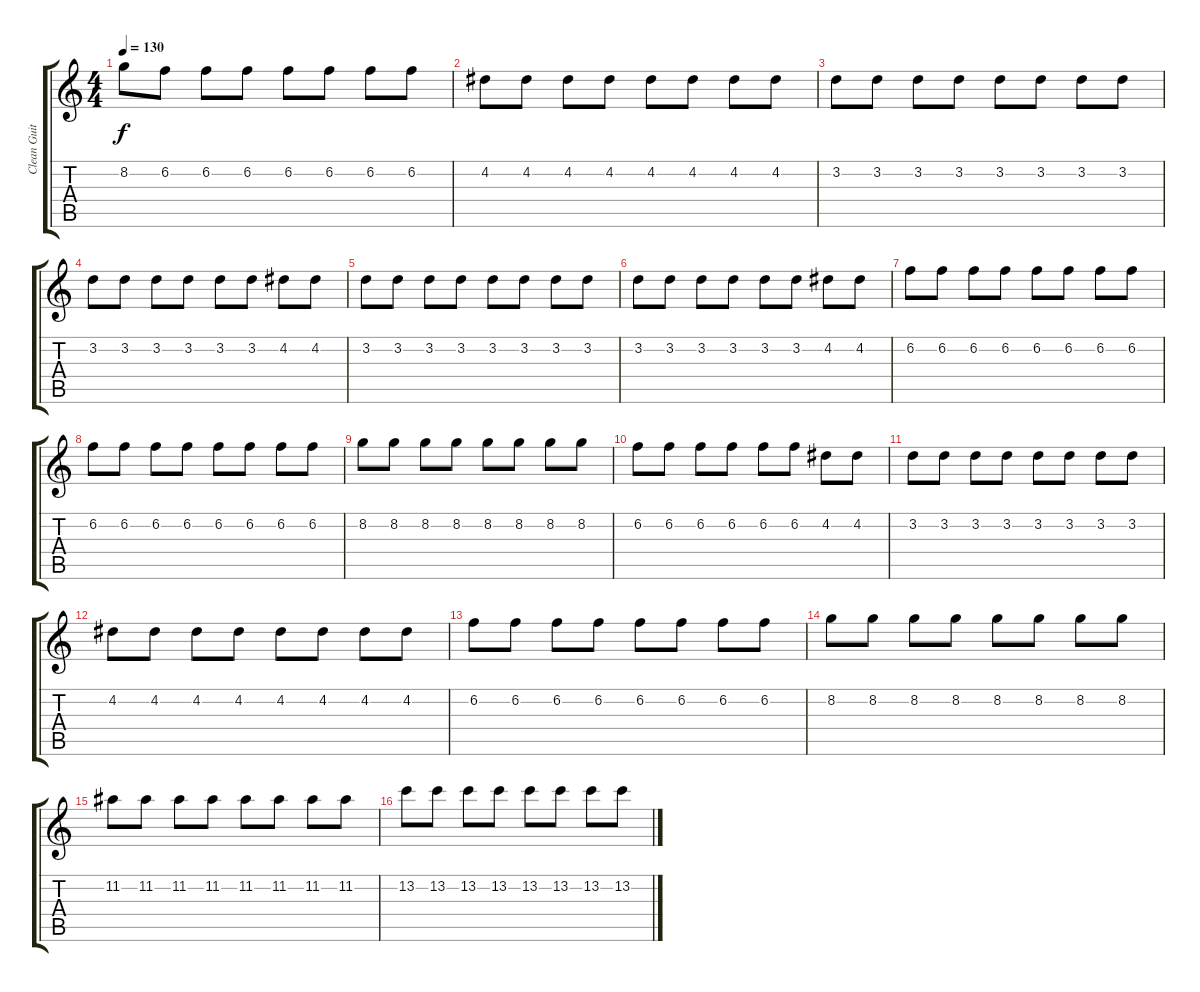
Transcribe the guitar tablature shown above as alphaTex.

\track ("Clean Guitar" "Clean Guit") {instrument electricguitarjazz}
\staff {score tabs}
\tuning (E4 B3 G3 D3 A2 E2) {hide}
\ts (4 4)
\tempo 130
\clef g2
\ks c
8.2.8{dy f} 6.2.8 6.2.8 6.2.8 6.2.8 6.2.8 6.2.8 6.2.8 |
4.2.8 4.2.8 4.2.8 4.2.8 4.2.8 4.2.8 4.2.8 4.2.8 |
3.2.8 3.2.8 3.2.8 3.2.8 3.2.8 3.2.8 3.2.8 3.2.8 |
3.2.8 3.2.8 3.2.8 3.2.8 3.2.8 3.2.8 4.2.8 4.2.8 |
3.2.8 3.2.8 3.2.8 3.2.8 3.2.8 3.2.8 3.2.8 3.2.8 |
3.2.8 3.2.8 3.2.8 3.2.8 3.2.8 3.2.8 4.2.8 4.2.8 |
6.2.8 6.2.8 6.2.8 6.2.8 6.2.8 6.2.8 6.2.8 6.2.8 |
6.2.8 6.2.8 6.2.8 6.2.8 6.2.8 6.2.8 6.2.8 6.2.8 |
8.2.8 8.2.8 8.2.8 8.2.8 8.2.8 8.2.8 8.2.8 8.2.8 |
6.2.8 6.2.8 6.2.8 6.2.8 6.2.8 6.2.8 4.2.8 4.2.8 |
3.2.8 3.2.8 3.2.8 3.2.8 3.2.8 3.2.8 3.2.8 3.2.8 |
4.2.8 4.2.8 4.2.8 4.2.8 4.2.8 4.2.8 4.2.8 4.2.8 |
6.2.8 6.2.8 6.2.8 6.2.8 6.2.8 6.2.8 6.2.8 6.2.8 |
8.2.8 8.2.8 8.2.8 8.2.8 8.2.8 8.2.8 8.2.8 8.2.8 |
11.2.8 11.2.8 11.2.8 11.2.8 11.2.8 11.2.8 11.2.8 11.2.8 |
13.2.8 13.2.8 13.2.8 13.2.8 13.2.8 13.2.8 13.2.8 13.2.8
